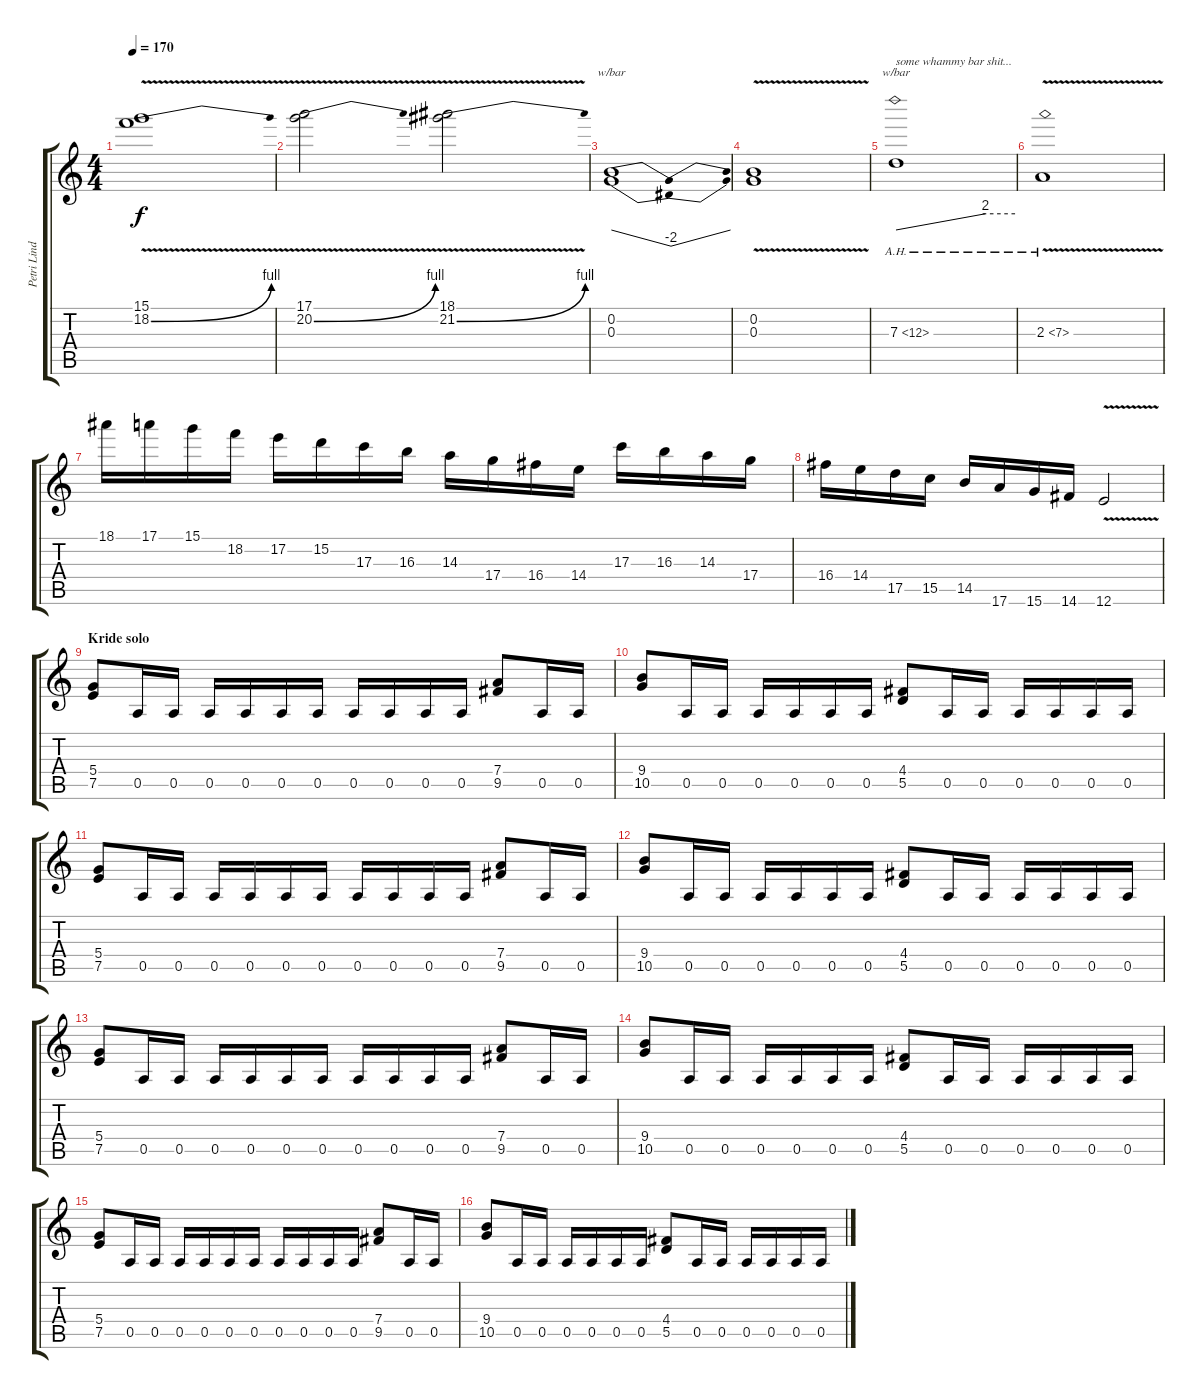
\track ("Petri Lindroos" "Petri Lind") {instrument distortionguitar}
\staff {score tabs}
\tuning (E4 B3 G3 D3 A2 E2) {hide}
\ts (4 4)
\tempo 170
\clef g2
\ks c
(15.1 18.2{be (bend 0 0 60 4) v}).1{dy f} |
(17.1 20.2{be (bend 0 0 60 4) v}).2 (18.1 21.2{be (bend 0 0 60 4) v}).2 |
(0.2 0.3).1{tbe (dip default 0 0 30 -8 60 0)} |
(0.2{v} 0.3{v}).1 |
7.3{ah 5}.1{tbe (custom default 0 0 45 8 60 8) txt "some whammy bar shit..."} |
2.3{ah 5 v}.1 |
18.1.16 17.1.16 15.1.16 18.2.16 17.2.16 15.2.16 17.3.16 16.3.16 14.3.16 17.4.16 16.4.16 14.4.16 17.3.16 16.3.16 14.3.16 17.4.16 |
16.4.16 14.4.16 17.5.16 15.5.16 14.5.16 17.6.16 15.6.16 14.6.16 12.6{v}.2 |
\section ("" "Kride solo")
(5.4 7.5).8{volume 10} 0.5.16 0.5.16 0.5.16 0.5.16 0.5.16 0.5.16 0.5.16 0.5.16 0.5.16 0.5.16 (7.4 9.5).8 0.5.16 0.5.16 |
(9.4 10.5).8 0.5.16 0.5.16 0.5.16 0.5.16 0.5.16 0.5.16 (4.4 5.5).8 0.5.16 0.5.16 0.5.16 0.5.16 0.5.16 0.5.16 |
(5.4 7.5).8 0.5.16 0.5.16 0.5.16 0.5.16 0.5.16 0.5.16 0.5.16 0.5.16 0.5.16 0.5.16 (7.4 9.5).8 0.5.16 0.5.16 |
(9.4 10.5).8 0.5.16 0.5.16 0.5.16 0.5.16 0.5.16 0.5.16 (4.4 5.5).8 0.5.16 0.5.16 0.5.16 0.5.16 0.5.16 0.5.16 |
(5.4 7.5).8 0.5.16 0.5.16 0.5.16 0.5.16 0.5.16 0.5.16 0.5.16 0.5.16 0.5.16 0.5.16 (7.4 9.5).8 0.5.16 0.5.16 |
(9.4 10.5).8 0.5.16 0.5.16 0.5.16 0.5.16 0.5.16 0.5.16 (4.4 5.5).8 0.5.16 0.5.16 0.5.16 0.5.16 0.5.16 0.5.16 |
(5.4 7.5).8 0.5.16 0.5.16 0.5.16 0.5.16 0.5.16 0.5.16 0.5.16 0.5.16 0.5.16 0.5.16 (7.4 9.5).8 0.5.16 0.5.16 |
(9.4 10.5).8 0.5.16 0.5.16 0.5.16 0.5.16 0.5.16 0.5.16 (4.4 5.5).8 0.5.16 0.5.16 0.5.16 0.5.16 0.5.16 0.5.16
